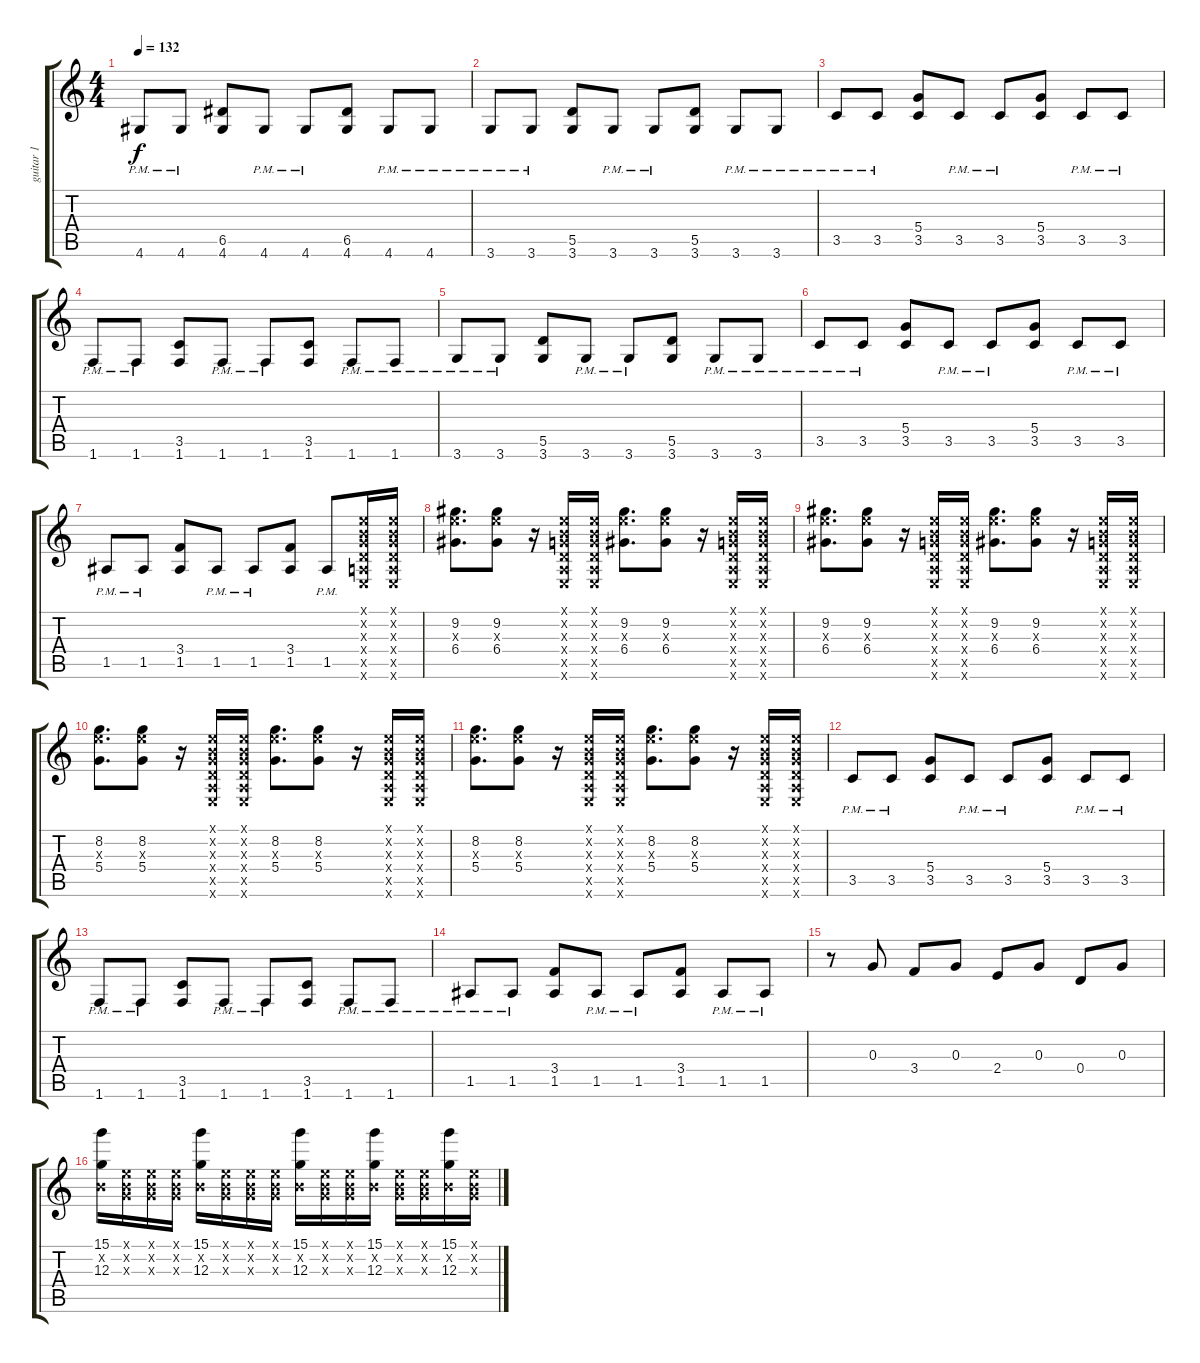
\track ("guitar 1" "guitar 1") {instrument overdrivenguitar}
\staff {score tabs}
\tuning (E4 B3 G3 D3 A2 E2) {hide}
\ts (4 4)
\tempo 132
\clef g2
\ks c
4.6{pm}.8{dy f} 4.6{pm}.8 (6.5 4.6).8 4.6{pm}.8 4.6{pm}.8 (6.5 4.6).8 4.6{pm}.8 4.6{pm}.8 |
3.6{pm}.8 3.6{pm}.8 (5.5 3.6).8 3.6{pm}.8 3.6{pm}.8 (5.5 3.6).8 3.6{pm}.8 3.6{pm}.8 |
3.5{pm}.8 3.5{pm}.8 (5.4 3.5).8 3.5{pm}.8 3.5{pm}.8 (5.4 3.5).8 3.5{pm}.8 3.5{pm}.8 |
1.6{pm}.8 1.6{pm}.8 (3.5 1.6).8 1.6{pm}.8 1.6{pm}.8 (3.5 1.6).8 1.6{pm}.8 1.6{pm}.8 |
3.6{pm}.8 3.6{pm}.8 (5.5 3.6).8 3.6{pm}.8 3.6{pm}.8 (5.5 3.6).8 3.6{pm}.8 3.6{pm}.8 |
3.5{pm}.8 3.5{pm}.8 (5.4 3.5).8 3.5{pm}.8 3.5{pm}.8 (5.4 3.5).8 3.5{pm}.8 3.5{pm}.8 |
1.5{pm}.8 1.5{pm}.8 (3.4 1.5).8 1.5{pm}.8 1.5{pm}.8 (3.4 1.5).8 1.5{pm}.8 (0.1{x} 0.2{x} 0.3{x} 0.4{x} 0.5{x} 0.6{x}).16 (0.1{x} 0.2{x} 0.3{x} 0.4{x} 0.5{x} 0.6{x}).16 |
(9.2 9.3{x} 6.4).8{d} (9.2 9.3{x} 6.4).8 r.16 (0.1{x} 0.2{x} 0.3{x} 0.4{x} 0.5{x} 0.6{x}).16 (0.1{x} 0.2{x} 0.3{x} 0.4{x} 0.5{x} 0.6{x}).16 (9.2 9.3{x} 6.4).8{d} (9.2 9.3{x} 6.4).8 r.16 (0.1{x} 0.2{x} 0.3{x} 0.4{x} 0.5{x} 0.6{x}).16 (0.1{x} 0.2{x} 0.3{x} 0.4{x} 0.5{x} 0.6{x}).16 |
(9.2 9.3{x} 6.4).8{d} (9.2 9.3{x} 6.4).8 r.16 (0.1{x} 0.2{x} 0.3{x} 0.4{x} 0.5{x} 0.6{x}).16 (0.1{x} 0.2{x} 0.3{x} 0.4{x} 0.5{x} 0.6{x}).16 (9.2 9.3{x} 6.4).8{d} (9.2 9.3{x} 6.4).8 r.16 (0.1{x} 0.2{x} 0.3{x} 0.4{x} 0.5{x} 0.6{x}).16 (0.1{x} 0.2{x} 0.3{x} 0.4{x} 0.5{x} 0.6{x}).16 |
(8.2 9.3{x} 5.4).8{d} (8.2 9.3{x} 5.4).8 r.16 (0.1{x} 0.2{x} 0.3{x} 0.4{x} 0.5{x} 0.6{x}).16 (0.1{x} 0.2{x} 0.3{x} 0.4{x} 0.5{x} 0.6{x}).16 (8.2 9.3{x} 5.4).8{d} (8.2 9.3{x} 5.4).8 r.16 (0.1{x} 0.2{x} 0.3{x} 0.4{x} 0.5{x} 0.6{x}).16 (0.1{x} 0.2{x} 0.3{x} 0.4{x} 0.5{x} 0.6{x}).16 |
(8.2 9.3{x} 5.4).8{d} (8.2 9.3{x} 5.4).8 r.16 (0.1{x} 0.2{x} 0.3{x} 0.4{x} 0.5{x} 0.6{x}).16 (0.1{x} 0.2{x} 0.3{x} 0.4{x} 0.5{x} 0.6{x}).16 (8.2 9.3{x} 5.4).8{d} (8.2 9.3{x} 5.4).8 r.16 (0.1{x} 0.2{x} 0.3{x} 0.4{x} 0.5{x} 0.6{x}).16 (0.1{x} 0.2{x} 0.3{x} 0.4{x} 0.5{x} 0.6{x}).16 |
3.5{pm}.8 3.5{pm}.8 (5.4 3.5).8 3.5{pm}.8 3.5{pm}.8 (5.4 3.5).8 3.5{pm}.8 3.5{pm}.8 |
1.6{pm}.8 1.6{pm}.8 (3.5 1.6).8 1.6{pm}.8 1.6{pm}.8 (3.5 1.6).8 1.6{pm}.8 1.6{pm}.8 |
1.5{pm}.8 1.5{pm}.8 (3.4 1.5).8 1.5{pm}.8 1.5{pm}.8 (3.4 1.5).8 1.5{pm}.8 1.5{pm}.8 |
r.8 0.3.8 3.4.8 0.3.8 2.4.8 0.3.8 0.4.8 0.3.8 |
(15.1 0.2{x} 12.3).16 (0.1{x} 0.2{x} 0.3{x}).16 (0.1{x} 0.2{x} 0.3{x}).16 (0.1{x} 0.2{x} 0.3{x}).16 (15.1 0.2{x} 12.3).16 (0.1{x} 0.2{x} 0.3{x}).16 (0.1{x} 0.2{x} 0.3{x}).16 (0.1{x} 0.2{x} 0.3{x}).16 (15.1 0.2{x} 12.3).16 (0.1{x} 0.2{x} 0.3{x}).16 (0.1{x} 0.2{x} 0.3{x}).16 (15.1 0.2{x} 12.3).16 (0.1{x} 0.2{x} 0.3{x}).16 (0.1{x} 0.2{x} 0.3{x}).16 (15.1 0.2{x} 12.3).16 (0.1{x} 0.2{x} 0.3{x}).16
